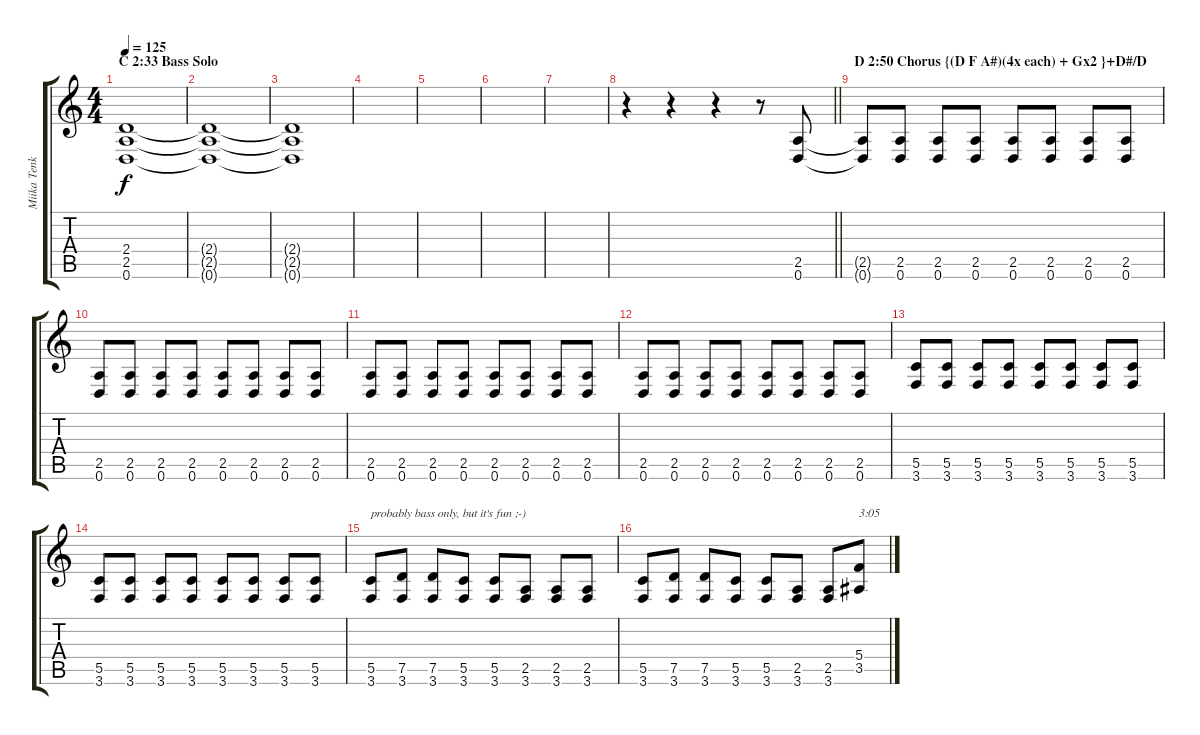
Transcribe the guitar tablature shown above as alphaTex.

\track ("Miika Tenkula (lead guitar) (R.I.P.2009)" "Miika Tenk") {instrument distortionguitar}
\staff {score tabs}
\tuning (D4 A3 F3 C3 G2 D2) {hide}
\ts (4 4)
\section ("" "C 2:33 Bass Solo")
\tempo 125
\clef g2
\ks c
(2.4{t} 2.5{t} 0.6{t}).1{dy f} |
(2.4{t} 2.5{t} 0.6{t}).1 |
(2.4{t} 2.5{t} 0.6{t}).1 |
|
|
|
|
\barLineRight lightlight
r.4 r.4 r.4 r.8 (2.5 0.6).8{volume 14} |
\section ("" "D 2:50 Chorus {(D F A#)(4x each) + Gx2 }+D#/D ")
(2.5{t} 0.6{t}).8 (2.5 0.6).8 (2.5 0.6).8 (2.5 0.6).8 (2.5 0.6).8 (2.5 0.6).8 (2.5 0.6).8 (2.5 0.6).8 |
(2.5 0.6).8 (2.5 0.6).8 (2.5 0.6).8 (2.5 0.6).8 (2.5 0.6).8 (2.5 0.6).8 (2.5 0.6).8 (2.5 0.6).8 |
(2.5 0.6).8 (2.5 0.6).8 (2.5 0.6).8 (2.5 0.6).8 (2.5 0.6).8 (2.5 0.6).8 (2.5 0.6).8 (2.5 0.6).8 |
(2.5 0.6).8 (2.5 0.6).8 (2.5 0.6).8 (2.5 0.6).8 (2.5 0.6).8 (2.5 0.6).8 (2.5 0.6).8 (2.5 0.6).8 |
(5.5 3.6).8 (5.5 3.6).8 (5.5 3.6).8 (5.5 3.6).8 (5.5 3.6).8 (5.5 3.6).8 (5.5 3.6).8 (5.5 3.6).8 |
(5.5 3.6).8 (5.5 3.6).8 (5.5 3.6).8 (5.5 3.6).8 (5.5 3.6).8 (5.5 3.6).8 (5.5 3.6).8 (5.5 3.6).8 |
(5.5 3.6).8{txt "probably bass only, but it's fun ;-)"} (7.5 3.6).8 (7.5 3.6).8 (5.5 3.6).8 (5.5 3.6).8 (2.5 3.6).8 (2.5 3.6).8 (2.5 3.6).8 |
(5.5 3.6).8 (7.5 3.6).8 (7.5 3.6).8 (5.5 3.6).8 (5.5 3.6).8 (2.5 3.6).8 (2.5 3.6).8 (5.4 3.5).8{txt "3:05"}
